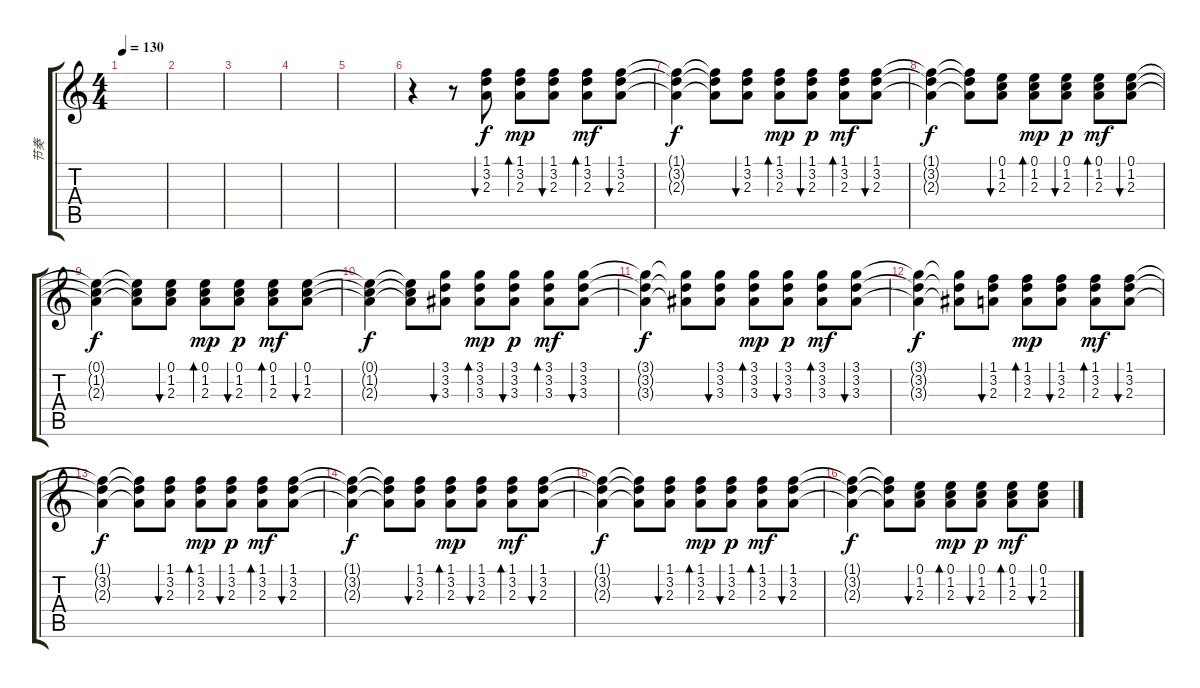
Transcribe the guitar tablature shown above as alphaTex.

\track ("节奏" "节奏") {instrument electricguitarclean}
\staff {score tabs}
\tuning (E4 B3 G3 D3 A2 E2) {hide}
\ts (4 4)
\tempo 130
\clef g2
\ks c
|
|
|
|
|
r.4 r.8 (1.1 3.2 2.3).8{bu 30} (1.1 3.2 2.3).8{bd 30 dy mp} (1.1 3.2 2.3).8{bu 30} (1.1 3.2 2.3).8{bd 30 dy mf} (1.1 3.2 2.3).8{bu 30} |
(1.1{t} 3.2{t} 2.3{t}).4{dy f} (1.1{t} 3.2{t} 2.3{t}).8 (1.1 3.2 2.3).8{bu 30} (1.1 3.2 2.3).8{bd 30 dy mp} (1.1 3.2 2.3).8{bu 30 dy p} (1.1 3.2 2.3).8{bd 30 dy mf} (1.1 3.2 2.3).8{bu 30} |
(1.1{t} 3.2{t} 2.3{t}).4{dy f} (1.1{t} 3.2{t} 2.3{t}).8 (0.1 1.2 2.3).8{bu 30} (0.1 1.2 2.3).8{bd 30 dy mp} (0.1 1.2 2.3).8{bu 30 dy p} (0.1 1.2 2.3).8{bd 30 dy mf} (0.1 1.2 2.3).8{bu 30} |
(0.1{t} 1.2{t} 2.3{t}).4{dy f} (0.1{t} 1.2{t} 2.3{t}).8 (0.1 1.2 2.3).8{bu 30} (0.1 1.2 2.3).8{bd 30 dy mp} (0.1 1.2 2.3).8{bu 30 dy p} (0.1 1.2 2.3).8{bd 30 dy mf} (0.1 1.2 2.3).8{bu 30} |
(0.1{t} 1.2{t} 2.3{t}).4{dy f} (0.1{t} 1.2{t} 2.3{t}).8 (3.1 3.2 3.3).8{bu 30} (3.1 3.2 3.3).8{bd 30 dy mp} (3.1 3.2 3.3).8{bu 30 dy p} (3.1 3.2 3.3).8{bd 30 dy mf} (3.1 3.2 3.3).8{bu 30} |
(3.1{t} 3.2{t} 3.3{t}).4{dy f} (3.1{t} 3.2{t} 3.3{t}).8 (3.1 3.2 3.3).8{bu 30} (3.1 3.2 3.3).8{bd 30 dy mp} (3.1 3.2 3.3).8{bu 30 dy p} (3.1 3.2 3.3).8{bd 30 dy mf} (3.1 3.2 3.3).8{bu 30} |
(3.1{t} 3.2{t} 3.3{t}).4{dy f} (3.1{t} 3.2{t} 3.3{t}).8 (1.1 3.2 2.3).8{bu 30} (1.1 3.2 2.3).8{bd 30 dy mp} (1.1 3.2 2.3).8{bu 30} (1.1 3.2 2.3).8{bd 30 dy mf} (1.1 3.2 2.3).8{bu 30} |
(1.1{t} 3.2{t} 2.3{t}).4{dy f} (1.1{t} 3.2{t} 2.3{t}).8 (1.1 3.2 2.3).8{bu 30} (1.1 3.2 2.3).8{bd 30 dy mp} (1.1 3.2 2.3).8{bu 30 dy p} (1.1 3.2 2.3).8{bd 30 dy mf} (1.1 3.2 2.3).8{bu 30} |
(1.1{t} 3.2{t} 2.3{t}).4{dy f} (1.1{t} 3.2{t} 2.3{t}).8 (1.1 3.2 2.3).8{bu 30} (1.1 3.2 2.3).8{bd 30 dy mp} (1.1 3.2 2.3).8{bu 30} (1.1 3.2 2.3).8{bd 30 dy mf} (1.1 3.2 2.3).8{bu 30} |
(1.1{t} 3.2{t} 2.3{t}).4{dy f} (1.1{t} 3.2{t} 2.3{t}).8 (1.1 3.2 2.3).8{bu 30} (1.1 3.2 2.3).8{bd 30 dy mp} (1.1 3.2 2.3).8{bu 30 dy p} (1.1 3.2 2.3).8{bd 30 dy mf} (1.1 3.2 2.3).8{bu 30} |
(1.1{t} 3.2{t} 2.3{t}).4{dy f} (1.1{t} 3.2{t} 2.3{t}).8 (0.1 1.2 2.3).8{bu 30} (0.1 1.2 2.3).8{bd 30 dy mp} (0.1 1.2 2.3).8{bu 30 dy p} (0.1 1.2 2.3).8{bd 30 dy mf} (0.1 1.2 2.3).8{bu 30}
